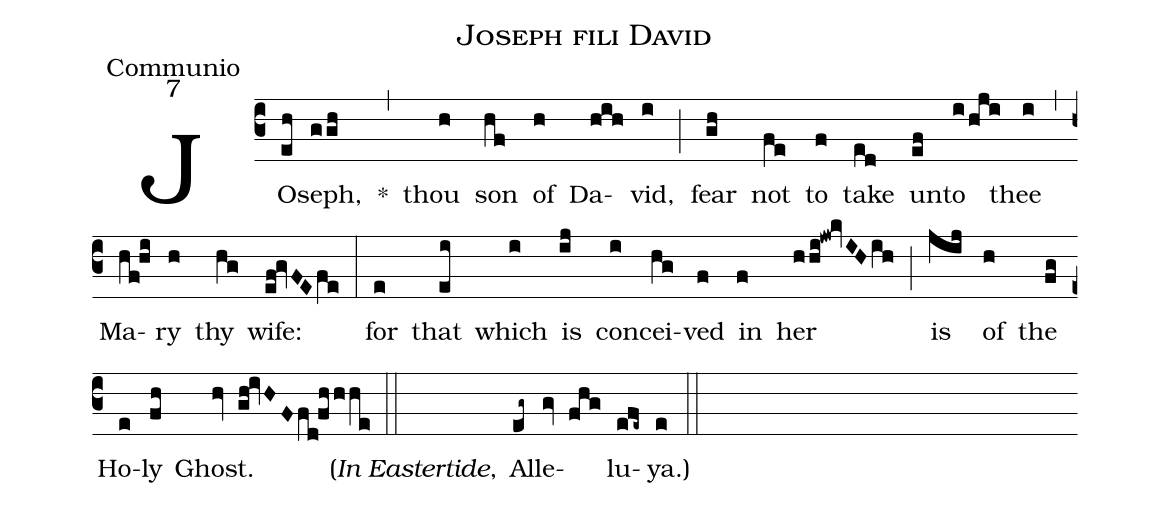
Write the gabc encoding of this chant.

name:Joseph fili David;
office-part:Communio;
mode:7;
%%
(c3) JO(eh)seph,(ggh) *(,) thou(h) son(hf) of(h) Da(hih)vid,(i) (;) fear(gh) not(fe) to(f) take(ed) un(ef)to(i/hji) thee(i) (,) Ma(hf!hi)ry(h) thy(hg) wife:(ef!gvFE/fe) (:) for(e) that(ei) which(i) is(ij) con(i)cei(hg)ved(f) in(f) her(hhi!jw!kvIH/ih) (;) is(jij) of(h) the(fg) Ho(e)ly(fh) Ghost.(hv gh!ivHF/fd!fhhhe) (::) <v>(</v><i>In Eastertide</i>,() Al(eg~)le(gv fhg)lu(efe~)ya.<v>)</v>(e) (::)
